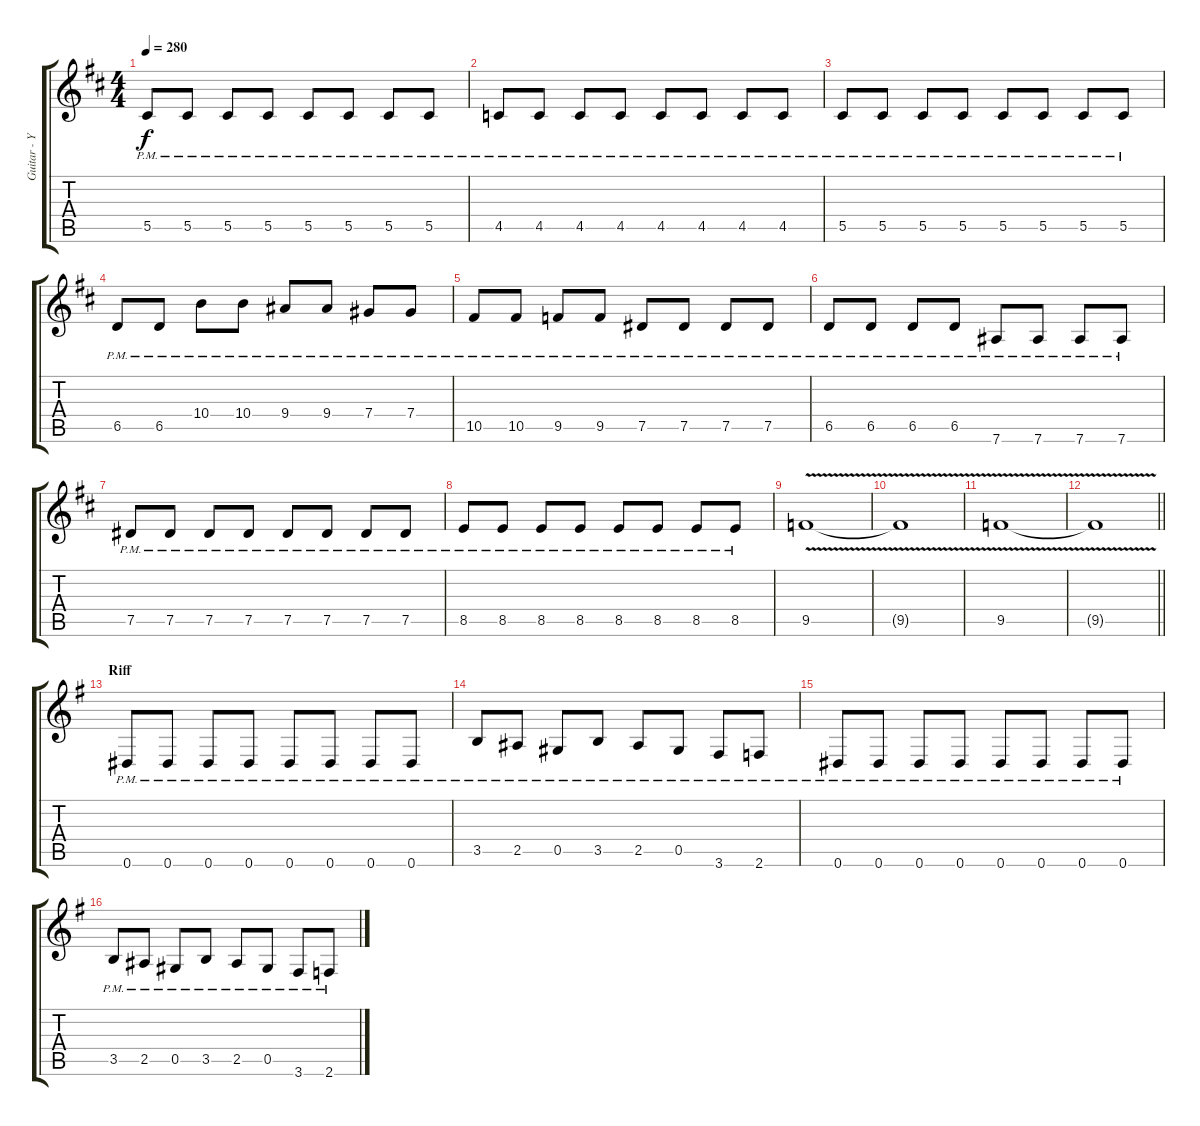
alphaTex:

\track ("Guitar - Yngwie J. Malmsteen" "Guitar - Y") {instrument overdrivenguitar}
\staff {score tabs}
\tuning (Eb4 Bb3 Gb3 Db3 Ab2 Eb2) {hide}
\ts (4 4)
\tempo 280
\clef g2
\ks bminor
5.5{pm}.8{dy f} 5.5{pm}.8 5.5{pm}.8 5.5{pm}.8 5.5{pm}.8 5.5{pm}.8 5.5{pm}.8 5.5{pm}.8 |
4.5{pm}.8 4.5{pm}.8 4.5{pm}.8 4.5{pm}.8 4.5{pm}.8 4.5{pm}.8 4.5{pm}.8 4.5{pm}.8 |
5.5{pm}.8 5.5{pm}.8 5.5{pm}.8 5.5{pm}.8 5.5{pm}.8 5.5{pm}.8 5.5{pm}.8 5.5{pm}.8 |
6.5{pm}.8 6.5{pm}.8 10.4{pm}.8 10.4{pm}.8 9.4{pm}.8 9.4{pm}.8 7.4{pm}.8 7.4{pm}.8 |
10.5{pm}.8 10.5{pm}.8 9.5{pm}.8 9.5{pm}.8 7.5{pm}.8 7.5{pm}.8 7.5{pm}.8 7.5{pm}.8 |
6.5{pm}.8 6.5{pm}.8 6.5{pm}.8 6.5{pm}.8 7.6{pm}.8 7.6{pm}.8 7.6{pm}.8 7.6{pm}.8 |
7.5{pm}.8 7.5{pm}.8 7.5{pm}.8 7.5{pm}.8 7.5{pm}.8 7.5{pm}.8 7.5{pm}.8 7.5{pm}.8 |
8.5{pm}.8 8.5{pm}.8 8.5{pm}.8 8.5{pm}.8 8.5{pm}.8 8.5{pm}.8 8.5{pm}.8 8.5{pm}.8 |
9.5{v}.1 |
9.5{t}.1 |
9.5{v}.1 |
\barLineRight lightlight
9.5{t}.1 |
\section ("" "Riff")
\ks eminor
0.6{pm}.8 0.6{pm}.8 0.6{pm}.8 0.6{pm}.8 0.6{pm}.8 0.6{pm}.8 0.6{pm}.8 0.6{pm}.8 |
3.5{pm}.8 2.5{pm}.8 0.5{pm}.8 3.5{pm}.8 2.5{pm}.8 0.5{pm}.8 3.6{pm}.8 2.6{pm}.8 |
0.6{pm}.8 0.6{pm}.8 0.6{pm}.8 0.6{pm}.8 0.6{pm}.8 0.6{pm}.8 0.6{pm}.8 0.6{pm}.8 |
3.5{pm}.8 2.5{pm}.8 0.5{pm}.8 3.5{pm}.8 2.5{pm}.8 0.5{pm}.8 3.6{pm}.8 2.6{pm}.8
